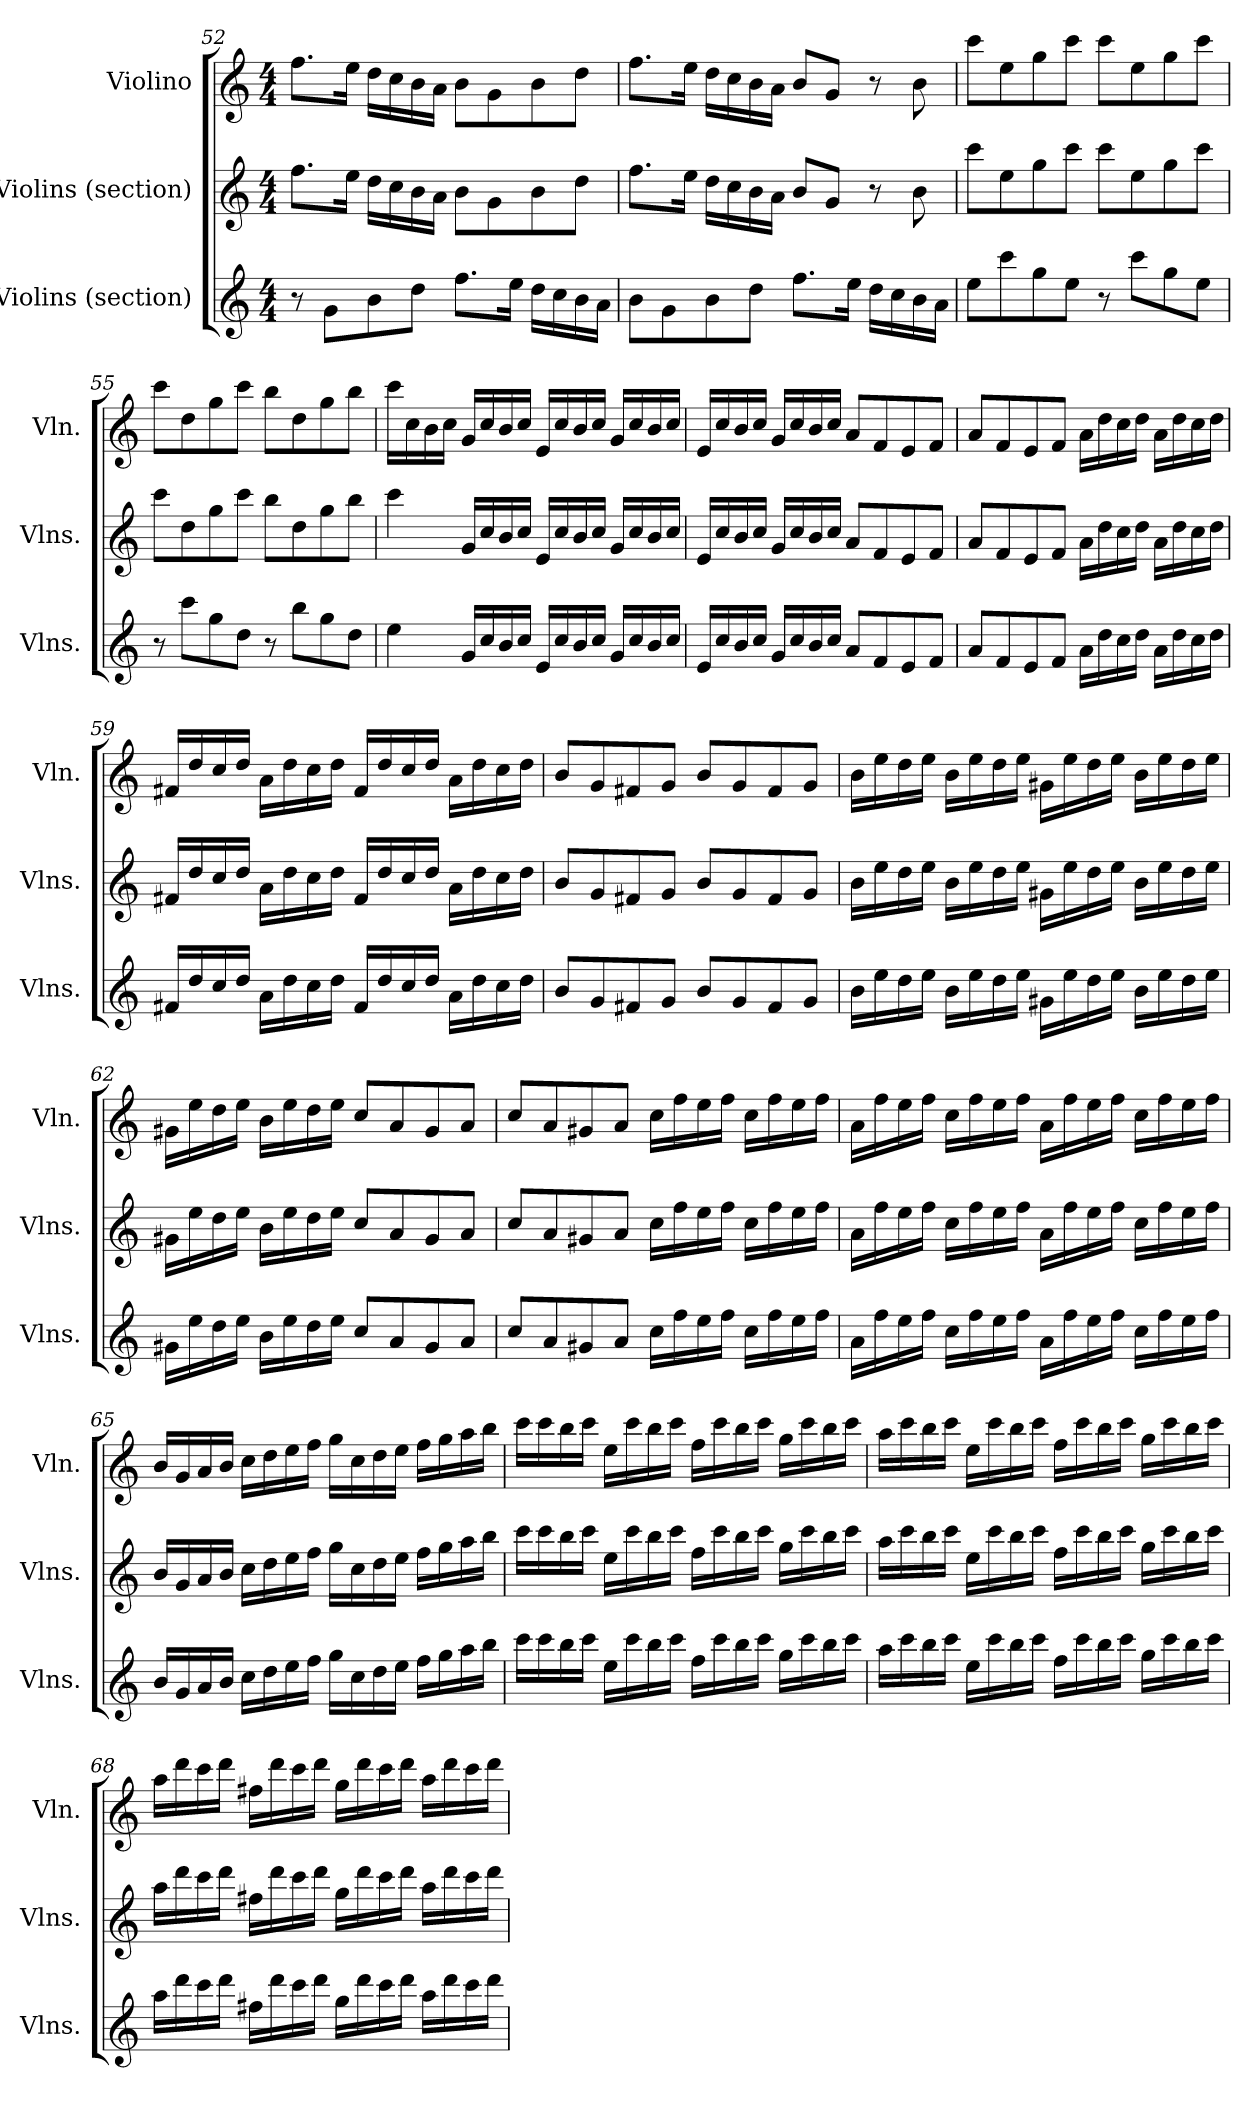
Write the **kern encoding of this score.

**kern	**kern	**kern
*part3	*part2	*part1
*staff3	*staff2	*staff1
*I"Violins (section)	*I"Violins (section)	*I"Violino
*I'Vlns.	*I'Vlns.	*I'Vln.
*clefG2	*clefG2	*clefG2
*k[]	*k[]	*k[]
*M4/4	*M4/4	*M4/4
=52	=52	=52
8r	8.ff\L	8.ff\L
8g\L	.	.
.	16ee\Jk	16ee\Jk
8b\	16dd\LL	16dd\LL
.	16cc\	16cc\
8dd\J	16b\	16b\
.	16a\JJ	16a\JJ
8.ff\L	8b\L	8b\L
.	8g\	8g\
16ee\Jk	.	.
16dd\LL	8b\	8b\
16cc\	.	.
16b\	8dd\J	8dd\J
16a\JJ	.	.
!!LO:LB:g=z
=53	=53	=53
8b\L	8.ff\L	8.ff\L
8g\	.	.
.	16ee\Jk	16ee\Jk
8b\	16dd\LL	16dd\LL
.	16cc\	16cc\
8dd\J	16b\	16b\
.	16a\JJ	16a\JJ
8.ff\L	8b/L	8b/L
.	8g/J	8g/J
16ee\Jk	.	.
16dd\LL	8r	8r
16cc\	.	.
16b\	8b\	8b\
16a\JJ	.	.
=54	=54	=54
8ee\L	8ccc\L	8ccc\L
8ccc\	8ee\	8ee\
8gg\	8gg\	8gg\
8ee\J	8ccc\J	8ccc\J
8r	8ccc\L	8ccc\L
8ccc\L	8ee\	8ee\
8gg\	8gg\	8gg\
8ee\J	8ccc\J	8ccc\J
=55	=55	=55
8r	8ccc\L	8ccc\L
8ccc\L	8dd\	8dd\
8gg\	8gg\	8gg\
8dd\J	8ccc\J	8ccc\J
8r	8bb\L	8bb\L
8bb\L	8dd\	8dd\
8gg\	8gg\	8gg\
8dd\J	8bb\J	8bb\J
!!LO:PB:g=z
=56	=56	=56
4ee\	4ccc\	16ccc\LL
.	.	16cc\
.	.	16b\
.	.	16cc\JJ
16g/LL	16g/LL	16g/LL
16cc/	16cc/	16cc/
16b/	16b/	16b/
16cc/JJ	16cc/JJ	16cc/JJ
16e/LL	16e/LL	16e/LL
16cc/	16cc/	16cc/
16b/	16b/	16b/
16cc/JJ	16cc/JJ	16cc/JJ
16g/LL	16g/LL	16g/LL
16cc/	16cc/	16cc/
16b/	16b/	16b/
16cc/JJ	16cc/JJ	16cc/JJ
=57	=57	=57
16e/LL	16e/LL	16e/LL
16cc/	16cc/	16cc/
16b/	16b/	16b/
16cc/JJ	16cc/JJ	16cc/JJ
16g/LL	16g/LL	16g/LL
16cc/	16cc/	16cc/
16b/	16b/	16b/
16cc/JJ	16cc/JJ	16cc/JJ
8a/L	8a/L	8a/L
8f/	8f/	8f/
8e/	8e/	8e/
8f/J	8f/J	8f/J
=58	=58	=58
8a/L	8a/L	8a/L
8f/	8f/	8f/
8e/	8e/	8e/
8f/J	8f/J	8f/J
16a\LL	16a\LL	16a\LL
16dd\	16dd\	16dd\
16cc\	16cc\	16cc\
16dd\JJ	16dd\JJ	16dd\JJ
16a\LL	16a\LL	16a\LL
16dd\	16dd\	16dd\
16cc\	16cc\	16cc\
16dd\JJ	16dd\JJ	16dd\JJ
!!LO:LB:g=z
=59	=59	=59
16f#X/LL	16f#X/LL	16f#X/LL
16dd/	16dd/	16dd/
16cc/	16cc/	16cc/
16dd/JJ	16dd/JJ	16dd/JJ
16a\LL	16a\LL	16a\LL
16dd\	16dd\	16dd\
16cc\	16cc\	16cc\
16dd\JJ	16dd\JJ	16dd\JJ
16f#/LL	16f#/LL	16f#/LL
16dd/	16dd/	16dd/
16cc/	16cc/	16cc/
16dd/JJ	16dd/JJ	16dd/JJ
16a\LL	16a\LL	16a\LL
16dd\	16dd\	16dd\
16cc\	16cc\	16cc\
16dd\JJ	16dd\JJ	16dd\JJ
=60	=60	=60
8b/L	8b/L	8b/L
8g/	8g/	8g/
8f#X/	8f#X/	8f#X/
8g/J	8g/J	8g/J
8b/L	8b/L	8b/L
8g/	8g/	8g/
8f#/	8f#/	8f#/
8g/J	8g/J	8g/J
=61	=61	=61
16b\LL	16b\LL	16b\LL
16ee\	16ee\	16ee\
16dd\	16dd\	16dd\
16ee\JJ	16ee\JJ	16ee\JJ
16b\LL	16b\LL	16b\LL
16ee\	16ee\	16ee\
16dd\	16dd\	16dd\
16ee\JJ	16ee\JJ	16ee\JJ
16g#X\LL	16g#X\LL	16g#X\LL
16ee\	16ee\	16ee\
16dd\	16dd\	16dd\
16ee\JJ	16ee\JJ	16ee\JJ
16b\LL	16b\LL	16b\LL
16ee\	16ee\	16ee\
16dd\	16dd\	16dd\
16ee\JJ	16ee\JJ	16ee\JJ
!!LO:LB:g=z
=62	=62	=62
16g#X\LL	16g#X\LL	16g#X\LL
16ee\	16ee\	16ee\
16dd\	16dd\	16dd\
16ee\JJ	16ee\JJ	16ee\JJ
16b\LL	16b\LL	16b\LL
16ee\	16ee\	16ee\
16dd\	16dd\	16dd\
16ee\JJ	16ee\JJ	16ee\JJ
8cc/L	8cc/L	8cc/L
8a/	8a/	8a/
8g#/	8g#/	8g#/
8a/J	8a/J	8a/J
=63	=63	=63
8cc/L	8cc/L	8cc/L
8a/	8a/	8a/
8g#X/	8g#X/	8g#X/
8a/J	8a/J	8a/J
16cc\LL	16cc\LL	16cc\LL
16ff\	16ff\	16ff\
16ee\	16ee\	16ee\
16ff\JJ	16ff\JJ	16ff\JJ
16cc\LL	16cc\LL	16cc\LL
16ff\	16ff\	16ff\
16ee\	16ee\	16ee\
16ff\JJ	16ff\JJ	16ff\JJ
=64	=64	=64
16a\LL	16a\LL	16a\LL
16ff\	16ff\	16ff\
16ee\	16ee\	16ee\
16ff\JJ	16ff\JJ	16ff\JJ
16cc\LL	16cc\LL	16cc\LL
16ff\	16ff\	16ff\
16ee\	16ee\	16ee\
16ff\JJ	16ff\JJ	16ff\JJ
16a\LL	16a\LL	16a\LL
16ff\	16ff\	16ff\
16ee\	16ee\	16ee\
16ff\JJ	16ff\JJ	16ff\JJ
16cc\LL	16cc\LL	16cc\LL
16ff\	16ff\	16ff\
16ee\	16ee\	16ee\
16ff\JJ	16ff\JJ	16ff\JJ
!!LO:LB:g=z
=65	=65	=65
16b/LL	16b/LL	16b/LL
16g/	16g/	16g/
16a/	16a/	16a/
16b/JJ	16b/JJ	16b/JJ
16cc\LL	16cc\LL	16cc\LL
16dd\	16dd\	16dd\
16ee\	16ee\	16ee\
16ff\JJ	16ff\JJ	16ff\JJ
16gg\LL	16gg\LL	16gg\LL
16cc\	16cc\	16cc\
16dd\	16dd\	16dd\
16ee\JJ	16ee\JJ	16ee\JJ
16ff\LL	16ff\LL	16ff\LL
16gg\	16gg\	16gg\
16aa\	16aa\	16aa\
16bb\JJ	16bb\JJ	16bb\JJ
=66	=66	=66
16ccc\LL	16ccc\LL	16ccc\LL
16ccc\	16ccc\	16ccc\
16bb\	16bb\	16bb\
16ccc\JJ	16ccc\JJ	16ccc\JJ
16ee\LL	16ee\LL	16ee\LL
16ccc\	16ccc\	16ccc\
16bb\	16bb\	16bb\
16ccc\JJ	16ccc\JJ	16ccc\JJ
16ff\LL	16ff\LL	16ff\LL
16ccc\	16ccc\	16ccc\
16bb\	16bb\	16bb\
16ccc\JJ	16ccc\JJ	16ccc\JJ
16gg\LL	16gg\LL	16gg\LL
16ccc\	16ccc\	16ccc\
16bb\	16bb\	16bb\
16ccc\JJ	16ccc\JJ	16ccc\JJ
!!LO:LB:g=z
=67	=67	=67
16aa\LL	16aa\LL	16aa\LL
16ccc\	16ccc\	16ccc\
16bb\	16bb\	16bb\
16ccc\JJ	16ccc\JJ	16ccc\JJ
16ee\LL	16ee\LL	16ee\LL
16ccc\	16ccc\	16ccc\
16bb\	16bb\	16bb\
16ccc\JJ	16ccc\JJ	16ccc\JJ
16ff\LL	16ff\LL	16ff\LL
16ccc\	16ccc\	16ccc\
16bb\	16bb\	16bb\
16ccc\JJ	16ccc\JJ	16ccc\JJ
16gg\LL	16gg\LL	16gg\LL
16ccc\	16ccc\	16ccc\
16bb\	16bb\	16bb\
16ccc\JJ	16ccc\JJ	16ccc\JJ
=68	=68	=68
16aa\LL	16aa\LL	16aa\LL
16ddd\	16ddd\	16ddd\
16ccc\	16ccc\	16ccc\
16ddd\JJ	16ddd\JJ	16ddd\JJ
16ff#X\LL	16ff#X\LL	16ff#X\LL
16ddd\	16ddd\	16ddd\
16ccc\	16ccc\	16ccc\
16ddd\JJ	16ddd\JJ	16ddd\JJ
16gg\LL	16gg\LL	16gg\LL
16ddd\	16ddd\	16ddd\
16ccc\	16ccc\	16ccc\
16ddd\JJ	16ddd\JJ	16ddd\JJ
16aa\LL	16aa\LL	16aa\LL
16ddd\	16ddd\	16ddd\
16ccc\	16ccc\	16ccc\
16ddd\JJ	16ddd\JJ	16ddd\JJ
=	=	=
*-	*-	*-
